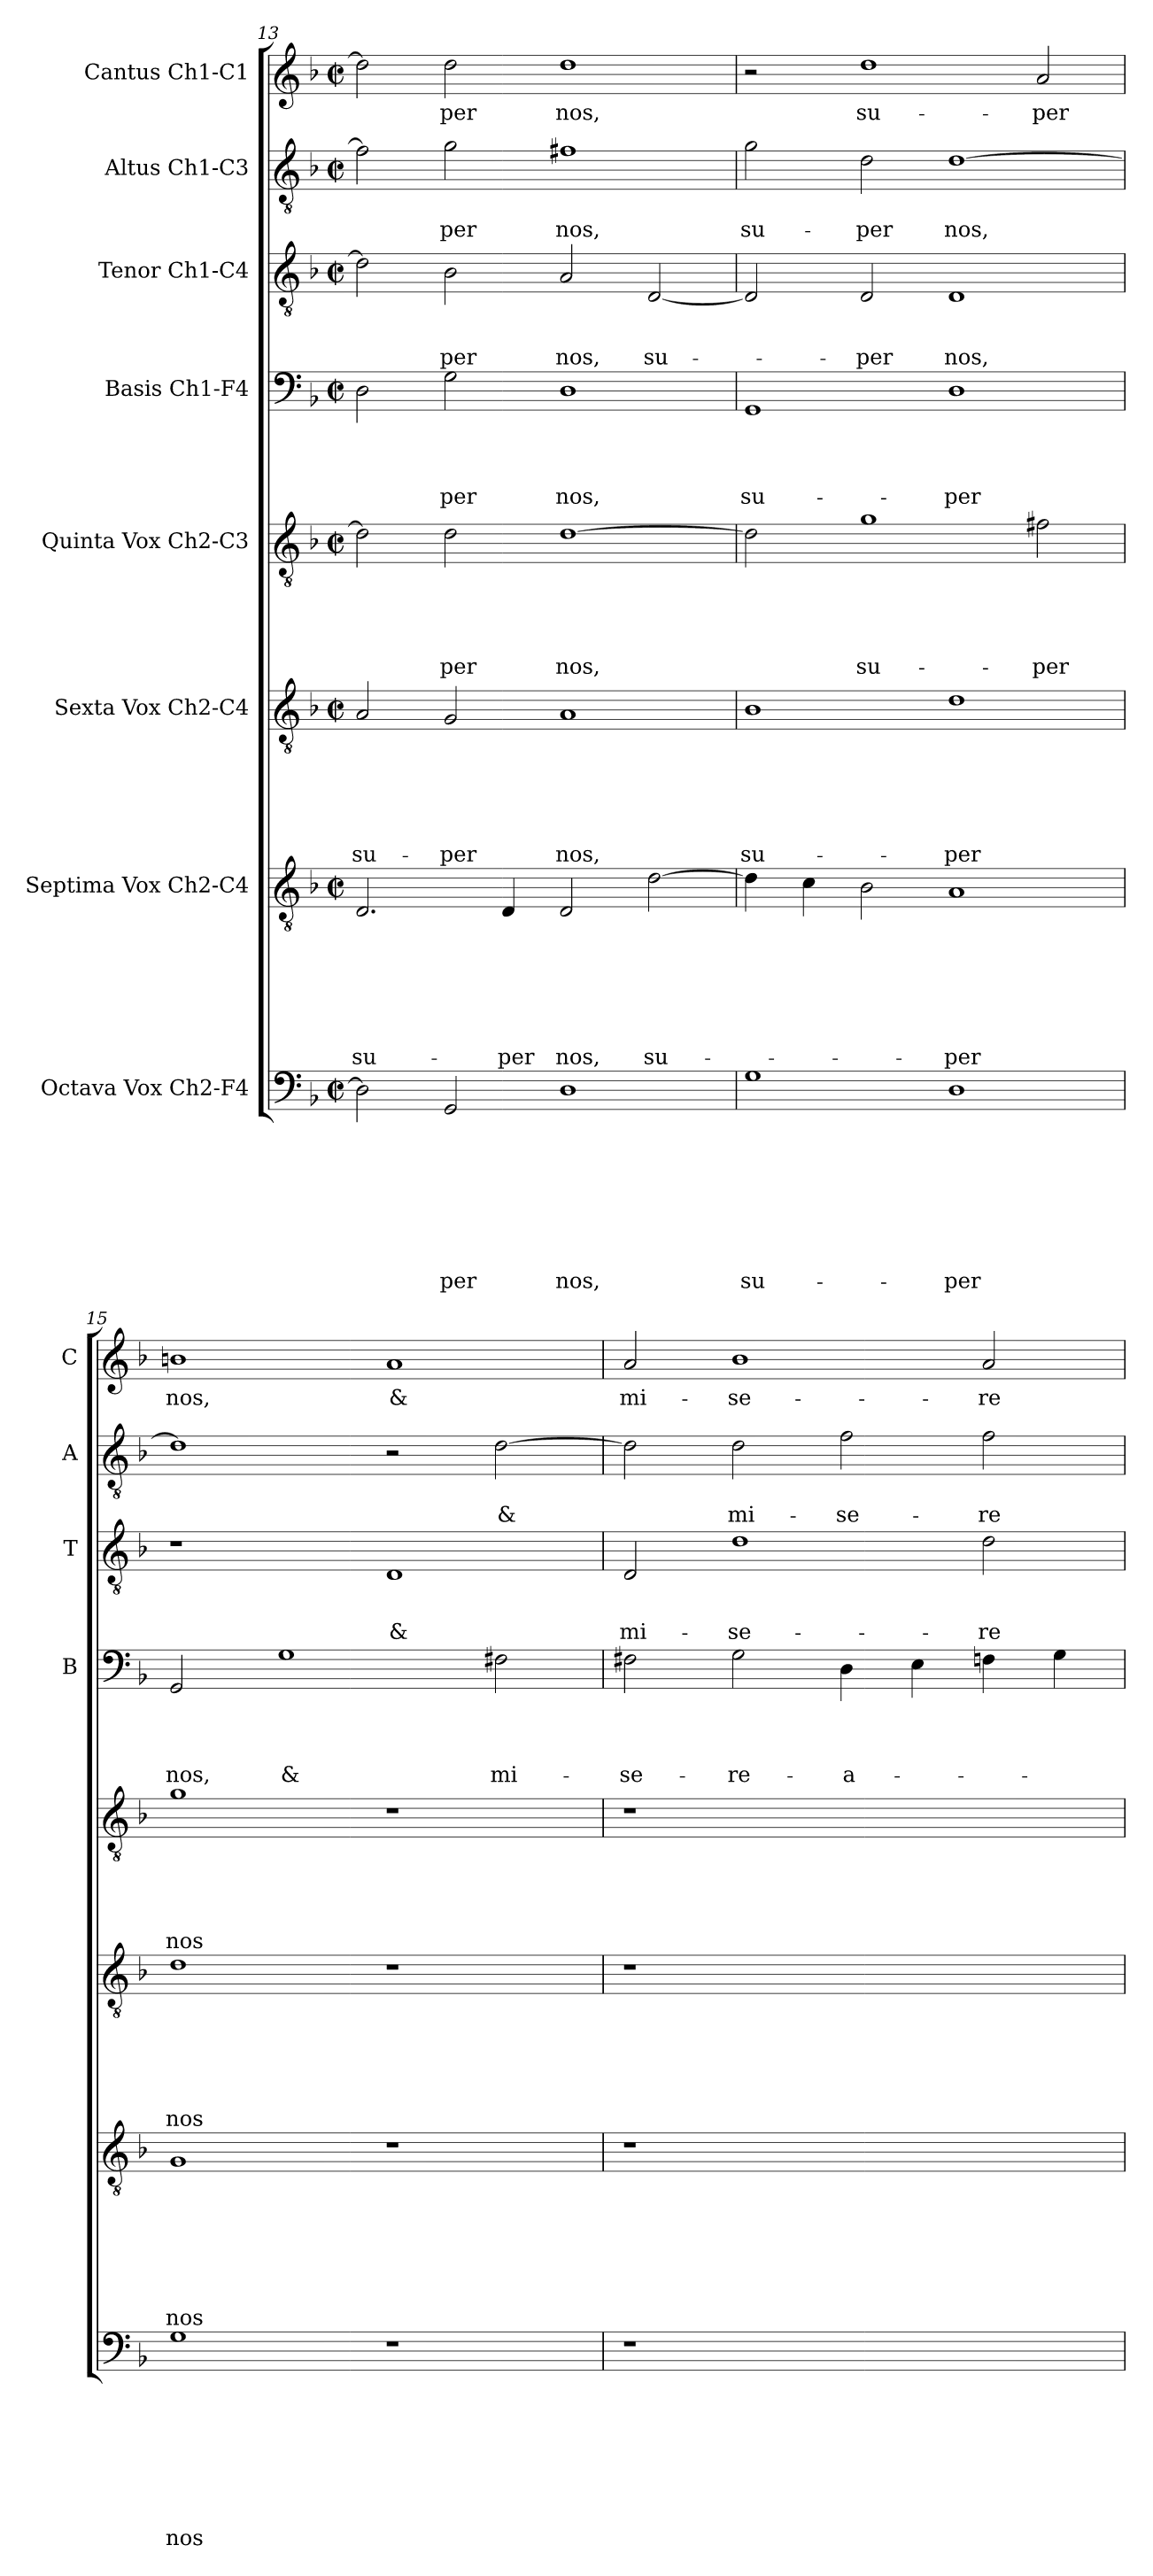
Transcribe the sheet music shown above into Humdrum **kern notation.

**kern	**text	**text	**text	**text	**text	**text	**text	**text	**kern	**text	**text	**text	**text	**text	**text	**text	**kern	**text	**text	**text	**text	**text	**text	**kern	**text	**text	**text	**text	**text	**kern	**text	**text	**text	**text	**kern	**text	**text	**text	**kern	**text	**text	**kern	**text
*part8	*part8	*part8	*part8	*part8	*part8	*part8	*part8	*part8	*part7	*part7	*part7	*part7	*part7	*part7	*part7	*part7	*part6	*part6	*part6	*part6	*part6	*part6	*part6	*part5	*part5	*part5	*part5	*part5	*part5	*part4	*part4	*part4	*part4	*part4	*part3	*part3	*part3	*part3	*part2	*part2	*part2	*part1	*part1
*staff8	*staff8	*staff8	*staff8	*staff8	*staff8	*staff8	*staff8	*staff8	*staff7	*staff7	*staff7	*staff7	*staff7	*staff7	*staff7	*staff7	*staff6	*staff6	*staff6	*staff6	*staff6	*staff6	*staff6	*staff5	*staff5	*staff5	*staff5	*staff5	*staff5	*staff4	*staff4	*staff4	*staff4	*staff4	*staff3	*staff3	*staff3	*staff3	*staff2	*staff2	*staff2	*staff1	*staff1
*I"Octava Vox Ch2-F4	*	*	*	*	*	*	*	*	*I"Septima Vox Ch2-C4	*	*	*	*	*	*	*	*I"Sexta Vox Ch2-C4	*	*	*	*	*	*	*I"Quinta Vox Ch2-C3	*	*	*	*	*	*I"Basis Ch1-F4	*	*	*	*	*I"Tenor Ch1-C4	*	*	*	*I"Altus Ch1-C3	*	*	*I"Cantus Ch1-C1	*
*	*	*	*	*	*	*	*	*	*	*	*	*	*	*	*	*	*	*	*	*	*	*	*	*	*	*	*	*	*	*I'B	*	*	*	*	*I'T	*	*	*	*I'A	*	*	*I'C	*
*clefF4	*	*	*	*	*	*	*	*	*clefGv2	*	*	*	*	*	*	*	*clefGv2	*	*	*	*	*	*	*clefGv2	*	*	*	*	*	*clefF4	*	*	*	*	*clefGv2	*	*	*	*clefGv2	*	*	*clefG2	*
*k[b-]	*	*	*	*	*	*	*	*	*k[b-]	*	*	*	*	*	*	*	*k[b-]	*	*	*	*	*	*	*k[b-]	*	*	*	*	*	*k[b-]	*	*	*	*	*k[b-]	*	*	*	*k[b-]	*	*	*k[b-]	*
*F:	*	*	*	*	*	*	*	*	*F:	*	*	*	*	*	*	*	*F:	*	*	*	*	*	*	*F:	*	*	*	*	*	*F:	*	*	*	*	*F:	*	*	*	*F:	*	*	*F:	*
*M2/2	*	*	*	*	*	*	*	*	*M2/2	*	*	*	*	*	*	*	*M2/2	*	*	*	*	*	*	*M2/2	*	*	*	*	*	*M2/2	*	*	*	*	*M2/2	*	*	*	*M2/2	*	*	*M2/2	*
*met(c|)	*	*	*	*	*	*	*	*	*met(c|)	*	*	*	*	*	*	*	*met(c|)	*	*	*	*	*	*	*met(c|)	*	*	*	*	*	*met(c|)	*	*	*	*	*met(c|)	*	*	*	*met(c|)	*	*	*met(c|)	*
=13	=13	=13	=13	=13	=13	=13	=13	=13	=13	=13	=13	=13	=13	=13	=13	=13	=13	=13	=13	=13	=13	=13	=13	=13	=13	=13	=13	=13	=13	=13	=13	=13	=13	=13	=13	=13	=13	=13	=13	=13	=13	=13	=13
!	!	!	!	!	!	!	!	!	!	!	!	!	!	!	!	!LO:LY:b	!	!	!	!	!	!	!LO:LY:b	!	!	!	!	!	!	!	!	!	!	!	!	!	!	!	!	!	!	!	!
2D\]	.	.	.	.	.	.	.	.	2.D/	.	.	.	.	.	.	su-	2A/	.	.	.	.	.	su-	2d\]	.	.	.	.	.	2D\	.	.	.	.	2d\]	.	.	.	2f\]	.	.	2dd\]	.
!	!	!	!	!	!	!	!	!LO:LY:b	!	!	!	!	!	!	!	!	!	!	!	!	!	!	!LO:LY:b	!	!	!	!	!	!LO:LY:b	!	!	!	!	!LO:LY:b	!	!	!	!LO:LY:b	!	!	!LO:LY:b	!	!LO:LY:b
2GG/	.	.	.	.	.	.	.	-per	.	.	.	.	.	.	.	.	2G/	.	.	.	.	.	-per	2d\	.	.	.	.	-per	2G\	.	.	.	-per	2B-\	.	.	-per	2g\	.	-per	2dd\	-per
!	!	!	!	!	!	!	!	!	!	!	!	!	!	!	!	!LO:LY:b	!	!	!	!	!	!	!	!	!	!	!	!	!	!	!	!	!	!	!	!	!	!	!	!	!	!	!
.	.	.	.	.	.	.	.	.	4D/	.	.	.	.	.	.	-per	.	.	.	.	.	.	.	.	.	.	.	.	.	.	.	.	.	.	.	.	.	.	.	.	.	.	.
!	!	!	!	!	!	!	!	!LO:LY:b	!	!	!	!	!	!	!	!LO:LY:b	!	!	!	!	!	!	!LO:LY:b	!	!	!	!	!	!LO:LY:b	!	!	!	!	!LO:LY:b	!	!	!	!LO:LY:b	!	!	!LO:LY:b	!	!LO:LY:b
1D	.	.	.	.	.	.	.	nos,	2D/	.	.	.	.	.	.	nos,	1A	.	.	.	.	.	nos,	[1d	.	.	.	.	nos,	1D	.	.	.	nos,	2A/	.	.	nos,	1f#X	.	nos,	1dd	nos,
!	!	!	!	!	!	!	!	!	!	!	!	!	!	!	!	!LO:LY:b	!	!	!	!	!	!	!	!	!	!	!	!	!	!	!	!	!	!	!	!	!	!LO:LY:b	!	!	!	!	!
.	.	.	.	.	.	.	.	.	[2d\	.	.	.	.	.	.	su-	.	.	.	.	.	.	.	.	.	.	.	.	.	.	.	.	.	.	[2D/	.	.	su-	.	.	.	.	.
=14	=14	=14	=14	=14	=14	=14	=14	=14	=14	=14	=14	=14	=14	=14	=14	=14	=14	=14	=14	=14	=14	=14	=14	=14	=14	=14	=14	=14	=14	=14	=14	=14	=14	=14	=14	=14	=14	=14	=14	=14	=14	=14	=14
!	!	!	!	!	!	!	!	!LO:LY:b	!	!	!	!	!	!	!	!	!	!	!	!	!	!	!LO:LY:b	!	!	!	!	!	!	!	!	!	!	!LO:LY:b	!	!	!	!	!	!	!LO:LY:b	!	!
1G	.	.	.	.	.	.	.	su-	4d\]	.	.	.	.	.	.	.	1B-	.	.	.	.	.	su-	2d\]	.	.	.	.	.	1GG	.	.	.	su-	2D/]	.	.	.	2g\	.	su-	2r	.
.	.	.	.	.	.	.	.	.	4c\	.	.	.	.	.	.	.	.	.	.	.	.	.	.	.	.	.	.	.	.	.	.	.	.	.	.	.	.	.	.	.	.	.	.
!	!	!	!	!	!	!	!	!	!	!	!	!	!	!	!	!	!	!	!	!	!	!	!	!	!	!	!	!	!LO:LY:b	!	!	!	!	!	!	!	!	!LO:LY:b	!	!	!LO:LY:b	!	!LO:LY:b
.	.	.	.	.	.	.	.	.	2B-\	.	.	.	.	.	.	.	.	.	.	.	.	.	.	1g	.	.	.	.	su-	.	.	.	.	.	2D/	.	.	-per	2d\	.	-per	1dd	su-
!	!	!	!	!	!	!	!	!LO:LY:b	!	!	!	!	!	!	!	!LO:LY:b	!	!	!	!	!	!	!LO:LY:b	!	!	!	!	!	!	!	!	!	!	!LO:LY:b	!	!	!	!LO:LY:b	!	!	!LO:LY:b	!	!
1D	.	.	.	.	.	.	.	-per	1A	.	.	.	.	.	.	-per	1d	.	.	.	.	.	-per	.	.	.	.	.	.	1D	.	.	.	-per	1D	.	.	nos,	[1d	.	nos,	.	.
!	!	!	!	!	!	!	!	!	!	!	!	!	!	!	!	!	!	!	!	!	!	!	!	!	!	!	!	!	!LO:LY:b	!	!	!	!	!	!	!	!	!	!	!	!	!	!LO:LY:b
.	.	.	.	.	.	.	.	.	.	.	.	.	.	.	.	.	.	.	.	.	.	.	.	2f#X\	.	.	.	.	-per	.	.	.	.	.	.	.	.	.	.	.	.	2a/	-per
=15	=15	=15	=15	=15	=15	=15	=15	=15	=15	=15	=15	=15	=15	=15	=15	=15	=15	=15	=15	=15	=15	=15	=15	=15	=15	=15	=15	=15	=15	=15	=15	=15	=15	=15	=15	=15	=15	=15	=15	=15	=15	=15	=15
!	!	!	!	!	!	!	!	!LO:LY:b	!	!	!	!	!	!	!	!LO:LY:b	!	!	!	!	!	!	!LO:LY:b	!	!	!	!	!	!LO:LY:b	!	!	!	!	!LO:LY:b	!	!	!	!	!	!	!	!	!LO:LY:b
1G	.	.	.	.	.	.	.	nos	1G	.	.	.	.	.	.	nos	1d	.	.	.	.	.	nos	1g	.	.	.	.	nos	2GG/	.	.	.	nos,	1r	.	.	.	1d]	.	.	1bn	nos,
!	!	!	!	!	!	!	!	!	!	!	!	!	!	!	!	!	!	!	!	!	!	!	!	!	!	!	!	!	!	!	!	!	!	!LO:LY:b	!	!	!	!	!	!	!	!	!
.	.	.	.	.	.	.	.	.	.	.	.	.	.	.	.	.	.	.	.	.	.	.	.	.	.	.	.	.	.	1G	.	.	.	&	.	.	.	.	.	.	.	.	.
!	!	!	!	!	!	!	!	!	!	!	!	!	!	!	!	!	!	!	!	!	!	!	!	!	!	!	!	!	!	!	!	!	!	!	!	!	!	!LO:LY:b	!	!	!	!	!LO:LY:b
1r	.	.	.	.	.	.	.	.	1r	.	.	.	.	.	.	.	1r	.	.	.	.	.	.	1r	.	.	.	.	.	.	.	.	.	.	1D	.	.	&	2r	.	.	1a	&
!	!	!	!	!	!	!	!	!	!	!	!	!	!	!	!	!	!	!	!	!	!	!	!	!	!	!	!	!	!	!	!	!	!	!LO:LY:b	!	!	!	!	!	!	!LO:LY:b	!	!
.	.	.	.	.	.	.	.	.	.	.	.	.	.	.	.	.	.	.	.	.	.	.	.	.	.	.	.	.	.	2F#X\	.	.	.	mi-	.	.	.	.	[2d\	.	&	.	.
=16	=16	=16	=16	=16	=16	=16	=16	=16	=16	=16	=16	=16	=16	=16	=16	=16	=16	=16	=16	=16	=16	=16	=16	=16	=16	=16	=16	=16	=16	=16	=16	=16	=16	=16	=16	=16	=16	=16	=16	=16	=16	=16	=16
!	!	!	!	!	!	!	!	!	!	!	!	!	!	!	!	!	!	!	!	!	!	!	!	!	!	!	!	!	!	!	!	!	!	!LO:LY:b	!	!	!	!LO:LY:b	!	!	!	!	!LO:LY:b
1r	.	.	.	.	.	.	.	.	1r	.	.	.	.	.	.	.	1r	.	.	.	.	.	.	1r	.	.	.	.	.	2F#X\	.	.	.	-se-	2D/	.	.	mi-	2d\]	.	.	2a/	mi-
!	!	!	!	!	!	!	!	!	!	!	!	!	!	!	!	!	!	!	!	!	!	!	!	!	!	!	!	!	!	!	!	!	!	!LO:LY:b	!	!	!	!LO:LY:b	!	!	!LO:LY:b	!	!LO:LY:b
.	.	.	.	.	.	.	.	.	.	.	.	.	.	.	.	.	.	.	.	.	.	.	.	.	.	.	.	.	.	2G\	.	.	.	-re-	1d	.	.	-se-	2d\	.	mi-	1b-	-se-
!	!	!	!	!	!	!	!	!	!	!	!	!	!	!	!	!	!	!	!	!	!	!	!	!	!	!	!	!	!	!	!	!	!	!LO:LY:b	!	!	!	!	!	!	!LO:LY:b	!	!
1ryy	.	.	.	.	.	.	.	.	1ryy	.	.	.	.	.	.	.	1ryy	.	.	.	.	.	.	1ryy	.	.	.	.	.	4D\	.	.	.	-a-	.	.	.	.	2f\	.	-se-	.	.
.	.	.	.	.	.	.	.	.	.	.	.	.	.	.	.	.	.	.	.	.	.	.	.	.	.	.	.	.	.	4E\	.	.	.	.	.	.	.	.	.	.	.	.	.
!	!	!	!	!	!	!	!	!	!	!	!	!	!	!	!	!	!	!	!	!	!	!	!	!	!	!	!	!	!	!	!	!	!	!	!	!	!	!LO:LY:b	!	!	!LO:LY:b	!	!LO:LY:b
.	.	.	.	.	.	.	.	.	.	.	.	.	.	.	.	.	.	.	.	.	.	.	.	.	.	.	.	.	.	4Fn\	.	.	.	.	2d\	.	.	-re-	2f\	.	-re-	2a/	-re-
.	.	.	.	.	.	.	.	.	.	.	.	.	.	.	.	.	.	.	.	.	.	.	.	.	.	.	.	.	.	4G\	.	.	.	.	.	.	.	.	.	.	.	.	.
=	=	=	=	=	=	=	=	=	=	=	=	=	=	=	=	=	=	=	=	=	=	=	=	=	=	=	=	=	=	=	=	=	=	=	=	=	=	=	=	=	=	=	=
*-	*-	*-	*-	*-	*-	*-	*-	*-	*-	*-	*-	*-	*-	*-	*-	*-	*-	*-	*-	*-	*-	*-	*-	*-	*-	*-	*-	*-	*-	*-	*-	*-	*-	*-	*-	*-	*-	*-	*-	*-	*-	*-	*-
